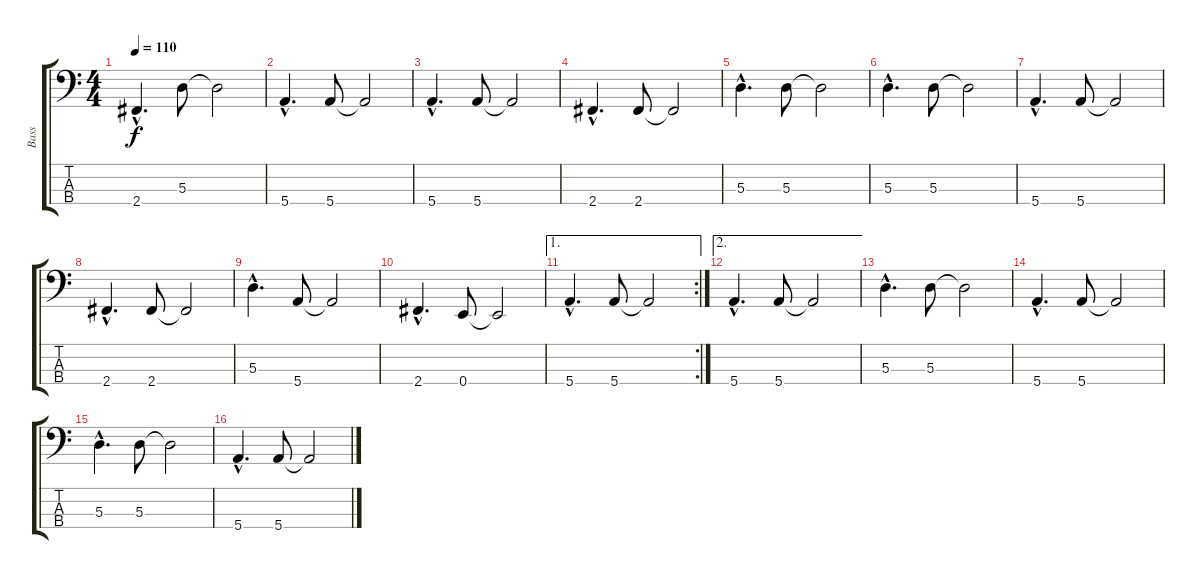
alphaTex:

\track ("Bass" "Bass") {instrument electricbassfinger}
\staff {score tabs}
\tuning (G2 D2 A1 E1) {hide}
\ts (4 4)
\tempo 110
\clef f4
\ks c
2.4{hac}.4{d dy f} 5.3.8 5.3{t}.2 |
5.4{hac}.4{d} 5.4.8 5.4{t}.2 |
5.4{hac}.4{d} 5.4.8 5.4{t}.2 |
2.4{hac}.4{d} 2.4.8 2.4{t}.2 |
5.3{hac}.4{d} 5.3.8 5.3{t}.2 |
5.3{hac}.4{d} 5.3.8 5.3{t}.2 |
5.4{hac}.4{d} 5.4.8 5.4{t}.2 |
2.4{hac}.4{d} 2.4.8 2.4{t}.2 |
5.3{hac}.4{d} 5.4.8 5.4{t}.2 |
2.4{hac}.4{d} 0.4.8 0.4{t}.2 |
\ae 1
\rc 2
5.4{hac}.4{d} 5.4.8 5.4{t}.2 |
\ae 2
5.4{hac}.4{d} 5.4.8 5.4{t}.2 |
5.3{hac}.4{d} 5.3.8 5.3{t}.2 |
5.4{hac}.4{d} 5.4.8 5.4{t}.2 |
5.3{hac}.4{d} 5.3.8 5.3{t}.2 |
5.4{hac}.4{d} 5.4.8 5.4{t}.2
